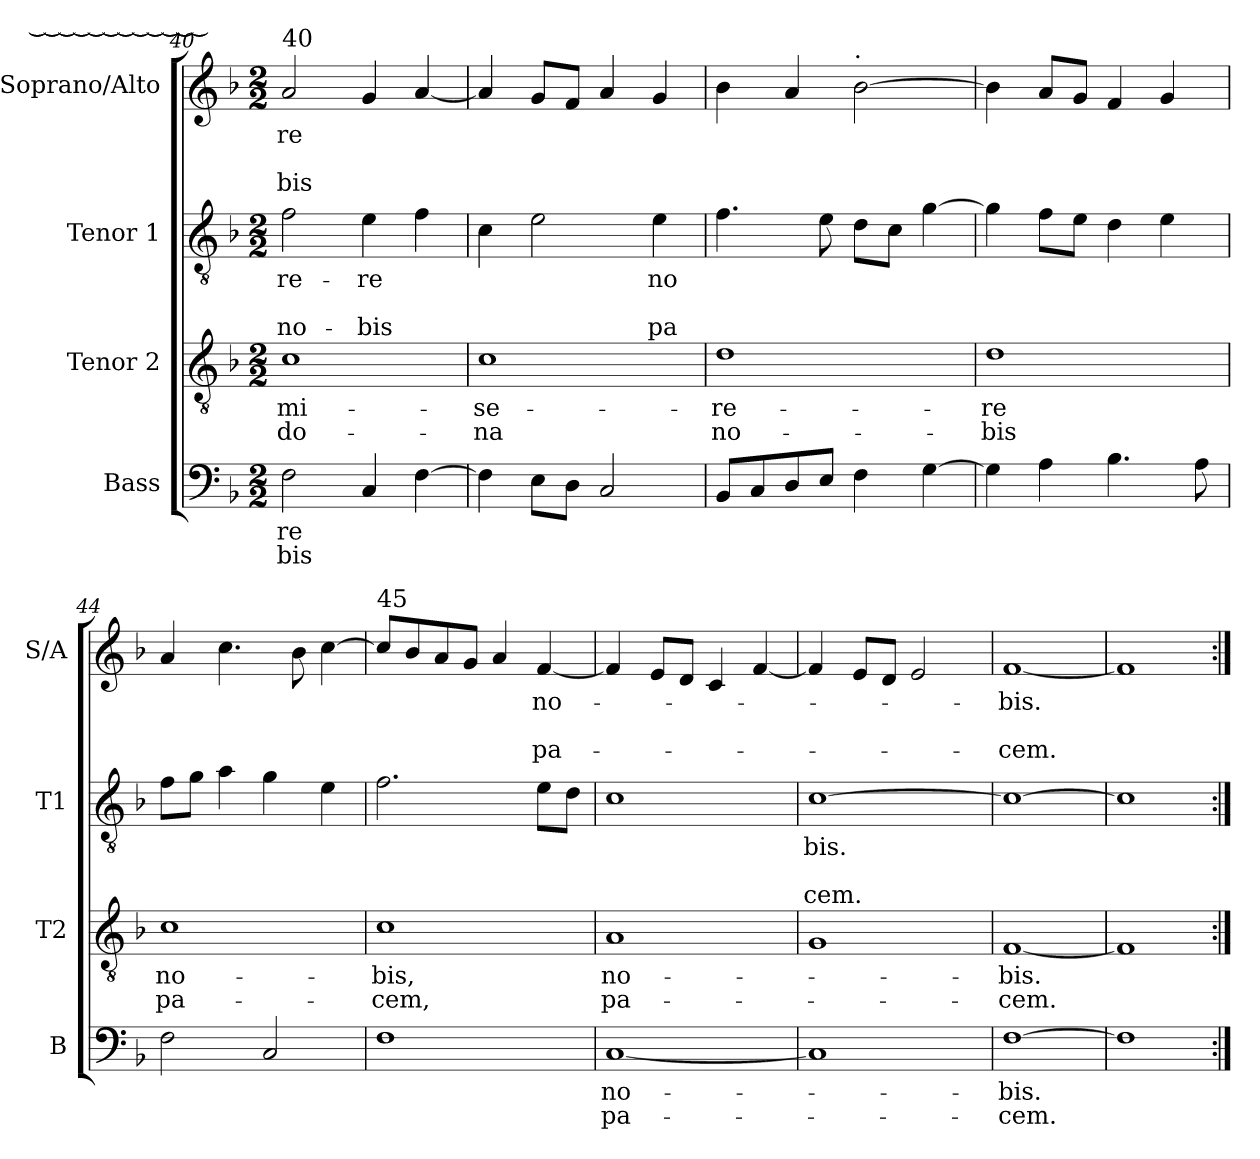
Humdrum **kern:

**kern	**text	**text	**kern	**text	**text	**kern	**text	**text	**text	**kern	**text	**text	**text
*part4	*part4	*part4	*part3	*part3	*part3	*part2	*part2	*part2	*part2	*part1	*part1	*part1	*part1
*staff4	*staff4	*staff4	*staff3	*staff3	*staff3	*staff2	*staff2	*staff2	*staff2	*staff1	*staff1	*staff1	*staff1
*I"Bass	*	*	*I"Tenor 2	*	*	*I"Tenor 1	*	*	*	*I"Soprano/Alto	*	*	*
*I'B	*	*	*I'T2	*	*	*I'T1	*	*	*	*I'S/A	*	*	*
!!LO:LB:g=z
*clefF4	*	*	*clefGv2	*	*	*clefGv2	*	*	*	*clefG2	*	*	*
*k[b-]	*	*	*k[b-]	*	*	*k[b-]	*	*	*	*k[b-]	*	*	*
*M2/2	*	*	*M2/2	*	*	*M2/2	*	*	*	*M2/2	*	*	*
=40	=40	=40	=40	=40	=40	=40	=40	=40	=40	=40	=40	=40	=40
!	!	!	!	!	!	!	!	!	!	!LO:TX:a:t=40	!	!	!
!	!LO:LY:b	!LO:LY:b	!	!LO:LY:b	!LO:LY:b	!	!LO:LY:b	!	!LO:LY:b	!	!LO:LY:b	!	!LO:LY:b
2F\	re	bis	1c	mi-	do-	2f\	re-	.	no-	2a/	re	.	bis
!	!	!	!	!	!	!	!LO:LY:b	!	!LO:LY:b	!	!	!	!
4C/	.	.	.	.	.	4e\	re	.	bis	4g/	.	.	.
[4F\	.	.	.	.	.	4f\	.	.	.	[4a/	.	.	.
=41	=41	=41	=41	=41	=41	=41	=41	=41	=41	=41	=41	=41	=41
!	!	!	!	!LO:LY:b	!LO:LY:b	!	!	!	!	!	!	!	!
4F\]	.	.	1c	se-	na	4c\	.	.	.	4a/]	.	.	.
8E\L	.	.	.	.	.	2e\	.	.	.	8g/L	.	.	.
8D\J	.	.	.	.	.	.	.	.	.	8f/J	.	.	.
2C/	.	.	.	.	.	.	.	.	.	4a/	.	.	.
!	!	!	!	!	!	!	!LO:LY:b	!	!LO:LY:b	!	!	!	!
.	.	.	.	.	.	4e\	no	.	pa	4g/	.	.	.
=42	=42	=42	=42	=42	=42	=42	=42	=42	=42	=42	=42	=42	=42
!	!	!	!	!LO:LY:b	!LO:LY:b	!	!LO:LY:b	!	!LO:LY:b	!	!	!	!
8BB-/L	.	.	1d	re-	no-	4.f\	-	.	-	4b-\	.	.	.
8C/	.	.	.	.	.	.	.	.	.	.	.	.	.
8D/	.	.	.	.	.	.	.	.	.	4a/	.	.	.
8E/J	.	.	.	.	.	8e\	.	.	.	.	.	.	.
!	!	!	!	!	!	!	!	!	!	!LO:TX:a:t=.	!	!	!
4F\	.	.	.	.	.	8d\L	.	.	.	[2b-\	.	.	.
.	.	.	.	.	.	8c\J	.	.	.	.	.	.	.
[4G\	.	.	.	.	.	[4g\	.	.	.	.	.	.	.
=43	=43	=43	=43	=43	=43	=43	=43	=43	=43	=43	=43	=43	=43
!	!	!	!	!LO:LY:b	!LO:LY:b	!	!	!	!	!	!	!	!
4G\]	.	.	1d	re	bis	4g\]	.	.	.	4b-\]	.	.	.
4A\	.	.	.	.	.	8f\L	.	.	.	8a/L	.	.	.
.	.	.	.	.	.	8e\J	.	.	.	8g/J	.	.	.
4.B-\	.	.	.	.	.	4d\	.	.	.	4f/	.	.	.
.	.	.	.	.	.	4e\	.	.	.	4g/	.	.	.
8A\	.	.	.	.	.	.	.	.	.	.	.	.	.
=44	=44	=44	=44	=44	=44	=44	=44	=44	=44	=44	=44	=44	=44
!	!	!	!	!LO:LY:b	!LO:LY:b	!	!	!	!	!	!	!	!
2F\	.	.	1c	no-	pa-	8f\L	.	.	.	4a/	.	.	.
.	.	.	.	.	.	8g\J	.	.	.	.	.	.	.
.	.	.	.	.	.	4a\	.	.	.	4.cc\	.	.	.
2C/	.	.	.	.	.	4g\	.	.	.	.	.	.	.
.	.	.	.	.	.	.	.	.	.	8b-\	.	.	.
.	.	.	.	.	.	4e\	.	.	.	[4cc\	.	.	.
!!LO:PB:g=z
=45	=45	=45	=45	=45	=45	=45	=45	=45	=45	=45	=45	=45	=45
!	!	!	!	!	!	!	!	!	!	!LO:TX:a:t=45	!	!	!
!	!LO:LY:b	!LO:LY:b	!	!LO:LY:b	!LO:LY:b	!	!LO:LY:b	!	!LO:LY:b	!	!	!	!
1F	_____________	_____________	1c	bis,	cem,	2.f\	--	.	--	8cc/L]	.	.	.
.	.	.	.	.	.	.	.	.	.	8b-/	.	.	.
.	.	.	.	.	.	.	.	.	.	8a/	.	.	.
.	.	.	.	.	.	.	.	.	.	8g/J	.	.	.
.	.	.	.	.	.	.	.	.	.	4a/	.	.	.
!	!	!	!	!	!	!	!	!	!	!	!LO:LY:b	!	!LO:LY:b
.	.	.	.	.	.	8e\L	.	.	.	[4f/	no-	.	pa-
.	.	.	.	.	.	8d\J	.	.	.	.	.	.	.
=46	=46	=46	=46	=46	=46	=46	=46	=46	=46	=46	=46	=46	=46
!	!LO:LY:b	!LO:LY:b	!	!LO:LY:b	!LO:LY:b	!	!	!	!	!	!	!	!
[1C	no-	pa-	1A	no-	pa-	1c	.	.	.	4f/]	.	.	.
.	.	.	.	.	.	.	.	.	.	8e/L	.	.	.
.	.	.	.	.	.	.	.	.	.	8d/J	.	.	.
.	.	.	.	.	.	.	.	.	.	4c/	.	.	.
.	.	.	.	.	.	.	.	.	.	[4f/	.	.	.
=47	=47	=47	=47	=47	=47	=47	=47	=47	=47	=47	=47	=47	=47
!	!	!	!	!	!	!	!LO:LY:b	!	!LO:LY:b	!	!	!	!
1C]	.	.	1G	.	.	[1c	bis.	.	cem.	4f/]	.	.	.
.	.	.	.	.	.	.	.	.	.	8e/L	.	.	.
.	.	.	.	.	.	.	.	.	.	8d/J	.	.	.
.	.	.	.	.	.	.	.	.	.	2e/	.	.	.
=48	=48	=48	=48	=48	=48	=48	=48	=48	=48	=48	=48	=48	=48
!	!LO:LY:b	!LO:LY:b	!	!LO:LY:b	!LO:LY:b	!	!	!	!	!	!LO:LY:b	!	!LO:LY:b
[1F	bis.	cem.	[1F	bis.	cem.	1c_	.	.	.	[1f	bis.	.	cem.
=49	=49	=49	=49	=49	=49	=49	=49	=49	=49	=49	=49	=49	=49
1F]	.	.	1F]	.	.	1c]	.	.	.	1f]	.	.	.
=:|!	=:|!	=:|!	=:|!	=:|!	=:|!	=:|!	=:|!	=:|!	=:|!	=:|!	=:|!	=:|!	=:|!
*-	*-	*-	*-	*-	*-	*-	*-	*-	*-	*-	*-	*-	*-
